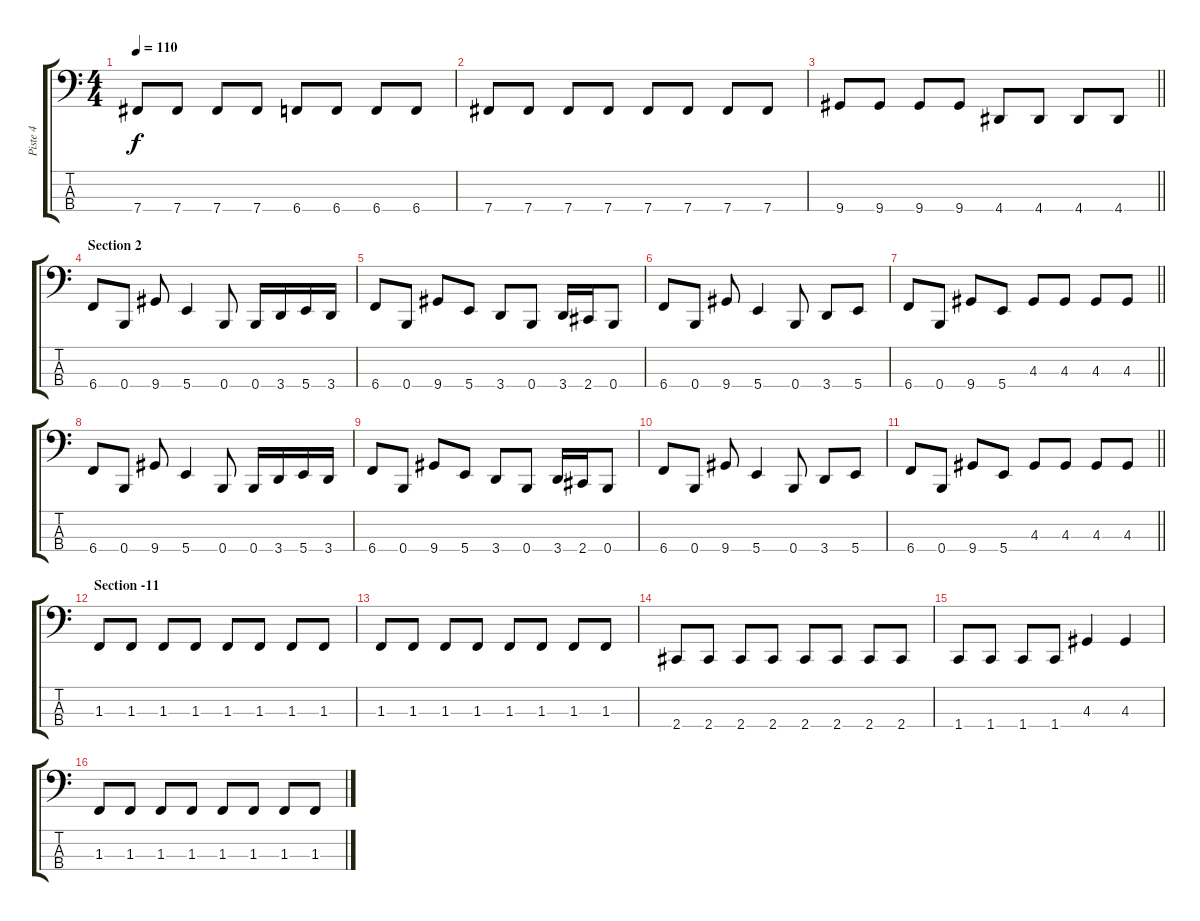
\track ("Piste 4" "Piste 4") {instrument slapbass1}
\staff {score tabs}
\tuning (D2 A1 E1 B0) {hide}
\ts (4 4)
\tempo 110
\clef f4
\ks c
7.4.8{dy f} 7.4.8 7.4.8 7.4.8 6.4.8 6.4.8 6.4.8 6.4.8 |
7.4.8 7.4.8 7.4.8 7.4.8 7.4.8 7.4.8 7.4.8 7.4.8 |
\barLineRight lightlight
9.4.8 9.4.8 9.4.8 9.4.8 4.4.8 4.4.8 4.4.8 4.4.8 |
\section ("" "Section 2")
6.4.8 0.4.8 9.4.8 5.4.4 0.4.8 0.4.16 3.4.16 5.4.16 3.4.16 |
6.4.8 0.4.8 9.4.8 5.4.8 3.4.8 0.4.8 3.4.16 2.4.16 0.4.8 |
6.4.8 0.4.8 9.4.8 5.4.4 0.4.8 3.4.8 5.4.8 |
\barLineRight lightlight
6.4.8 0.4.8 9.4.8 5.4.8 4.3.8 4.3.8 4.3.8 4.3.8 |
6.4.8 0.4.8 9.4.8 5.4.4 0.4.8 0.4.16 3.4.16 5.4.16 3.4.16 |
6.4.8 0.4.8 9.4.8 5.4.8 3.4.8 0.4.8 3.4.16 2.4.16 0.4.8 |
6.4.8 0.4.8 9.4.8 5.4.4 0.4.8 3.4.8 5.4.8 |
\barLineRight lightlight
6.4.8 0.4.8 9.4.8 5.4.8 4.3.8 4.3.8 4.3.8 4.3.8 |
\section ("" "Section -11")
1.3.8 1.3.8 1.3.8 1.3.8 1.3.8 1.3.8 1.3.8 1.3.8 |
1.3.8 1.3.8 1.3.8 1.3.8 1.3.8 1.3.8 1.3.8 1.3.8 |
2.4.8 2.4.8 2.4.8 2.4.8 2.4.8 2.4.8 2.4.8 2.4.8 |
1.4.8 1.4.8 1.4.8 1.4.8 4.3.4 4.3.4 |
1.3.8 1.3.8 1.3.8 1.3.8 1.3.8 1.3.8 1.3.8 1.3.8
